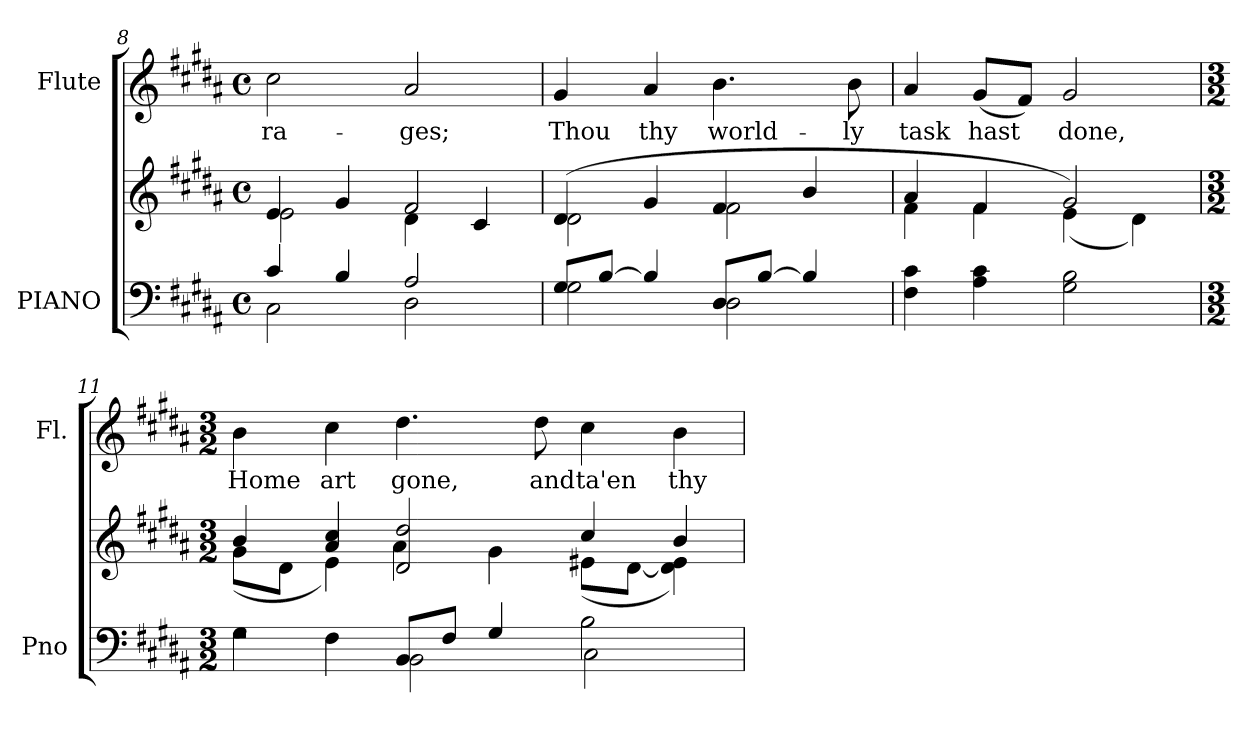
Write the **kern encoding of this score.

**kern	**kern	**kern	**text
*part2	*part2	*part1	*part1
*staff3	*staff2	*staff1	*staff1
*I"PIANO	*	*I"Flute	*
*I'Pno	*	*I'Fl.	*
*clefF4	*clefG2	*clefG2	*
*k[f#c#g#d#a#]	*k[f#c#g#d#a#]	*k[f#c#g#d#a#]	*
*M4/4	*M4/4	*M4/4	*
*met(c)	*met(c)	*met(c)	*
=8	=8	=8	=8
*^	*^	*	*
!	!	!	!	!	!LO:LY:b
4c#/	2C#\	4e/	2e\	2cc#\	ra-
4B/	.	4g#/	.	.	.
!	!	!	!	!	!LO:LY:b
2A#/	2D#\	4d#\	2f#/	2a#/	-ges;
.	.	4c#/	.	.	.
!!LO:LB:g=z
=9	=9	=9	=9	=9	=9
!	!	!	!	!	!LO:LY:b
8G#/L	2G#\	(4d#/	2d#\	4g#/	Thou
[8B/J	.	.	.	.	.
!	!	!	!	!	!LO:LY:b
4B/]	.	4g#/	.	4a#/	thy
!	!	!	!	!	!LO:LY:b
8D#/L	2D#\	4f#/	2f#\	4.b\	world-
[8B/J	.	.	.	.	.
4B/]	.	4b/	.	.	.
!	!	!	!	!	!LO:LY:b
.	.	.	.	8b\	-ly
*v	*v	*	*	*	*
=10	=10	=10	=10	=10
!	!	!	!	!LO:LY:b
4F#\ 4c#\	4a#/	4f#\	4a#/	task
!	!	!	!	!LO:LY:b
4A#\ 4c#\	4f#/	4f#\	(8g#/L	hast
.	.	.	8f#/J)	.
!	!	!	!	!LO:LY:b
2G#\ 2B\	2g#/)	(4e\	2g#/	done,
.	.	4d#\)	.	.
=11	=11	=11	=11	=11
*M3/2	*M3/2	*	*M3/2	*
*^	*	*	*	*
!	!	!	!	!	!LO:LY:b
2rF	4G#\	4b/	(8g#\L	4b\	Home
.	.	.	8d#\J	.	.
!	!	!	!	!	!LO:LY:b
.	4F#\	4a#/ 4cc#/	4e\)	4cc#\	art
!	!	!	!	!	!LO:LY:b
8BB/L	2BB\	2d#/ 2dd#/	4a#\	4.dd#\	gone,
8F#/J	.	.	.	.	.
4G#/	.	.	4g#\	.	.
!	!	!	!	!	!LO:LY:b
.	.	.	.	8dd#\	and
!	!	!	!	!	!LO:LY:b
2B\	2C#\	4cc#/	(8e#X\L	4cc#\	ta'en
.	.	.	[8d#\J	.	.
!	!	!	!	!	!LO:LY:b
.	.	4b/	4d#\] 4e#\)	4b\	thy
*v	*v	*	*	*	*
*	*v	*v	*	*
=	=	=	=
*-	*-	*-	*-
